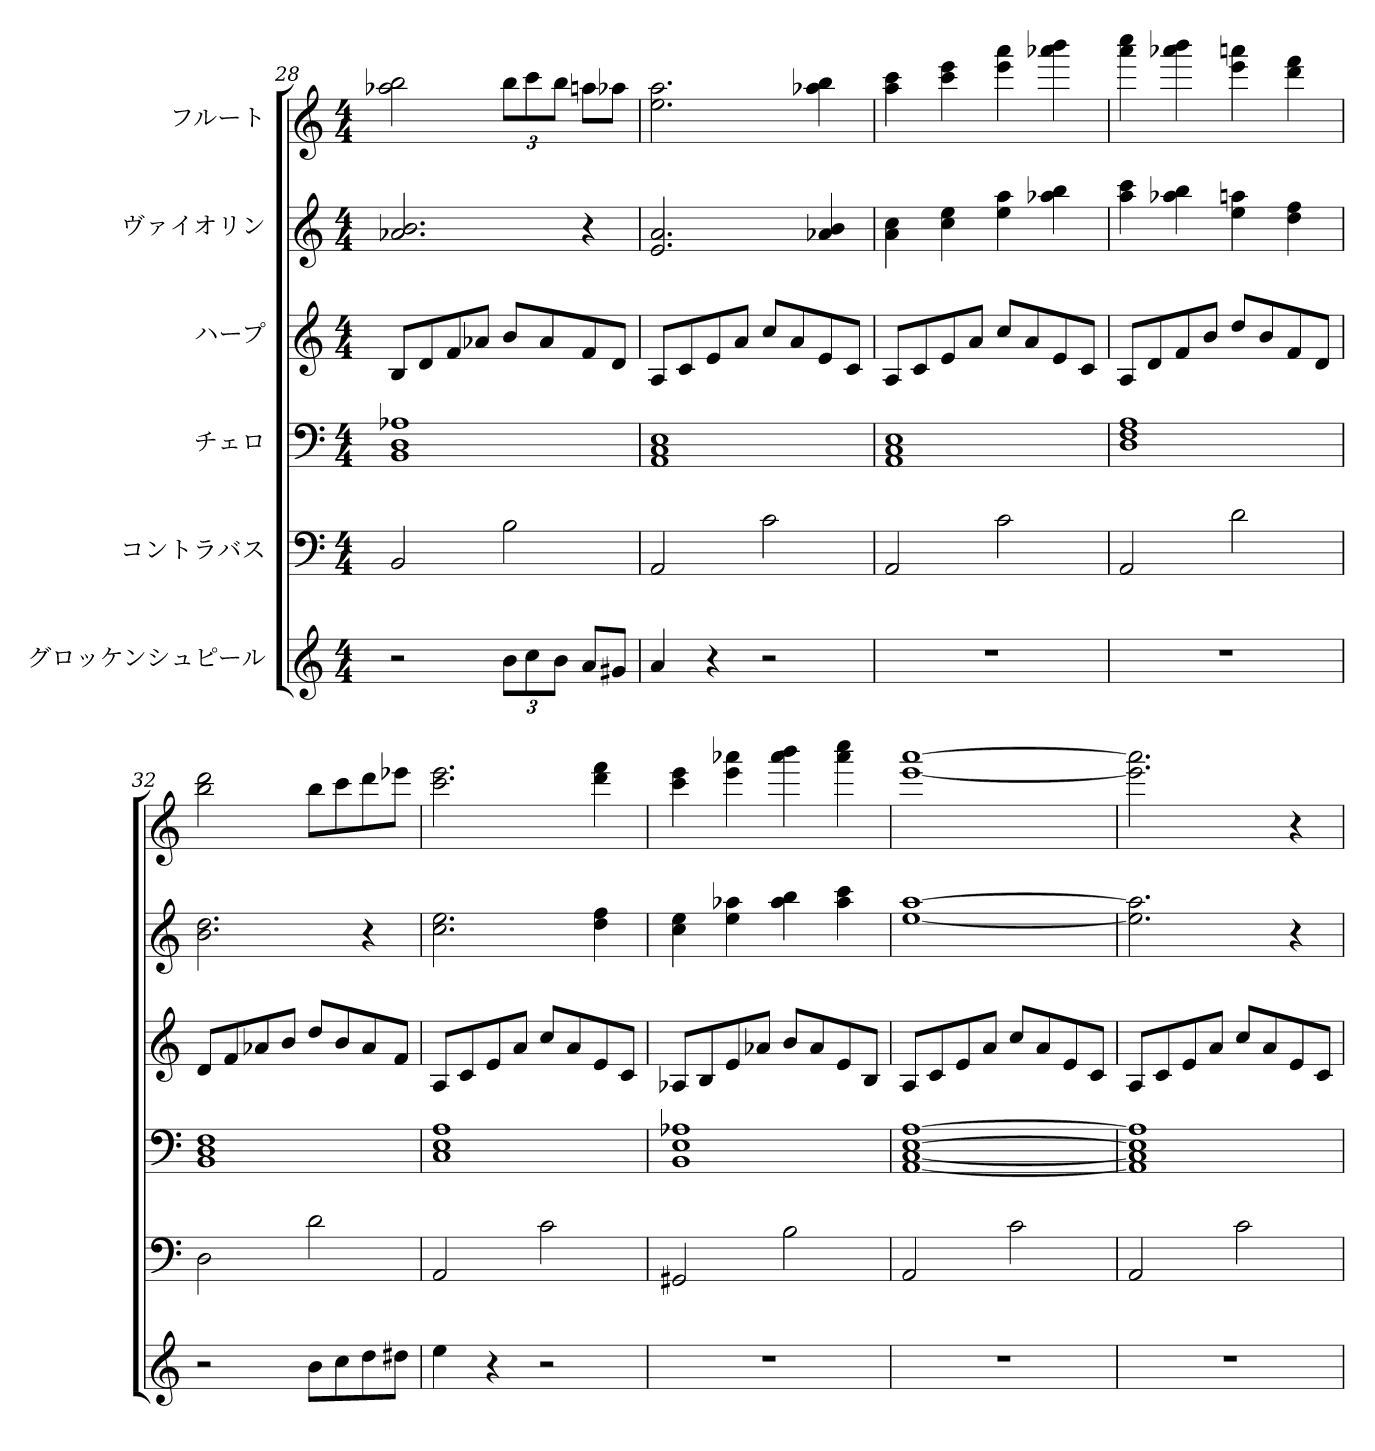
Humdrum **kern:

**kern	**kern	**kern	**kern	**kern	**kern
*part6	*part5	*part4	*part3	*part2	*part1
*staff6	*staff5	*staff4	*staff3	*staff2	*staff1
*I"グロッケンシュピール	*I"コントラバス	*I"チェロ	*I"ハープ	*I"ヴァイオリン	*I"フルート
!!LO:PB:g=z
*clefG2	*clefF4	*clefF4	*clefG2	*clefG2	*clefG2
*ITrd-14c-24	*ITrd7c12	*	*	*	*
*k[]	*k[]	*k[]	*k[]	*k[]	*k[]
*M4/4	*M4/4	*M4/4	*M4/4	*M4/4	*M4/4
=28	=28	=28	=28	=28	=28
2r	2BBB/	1BB 1D 1A-X	8B/L	2.a-X/ 2.b/	2aa-X\ 2bb\
.	.	.	8d/	.	.
.	.	.	8f/	.	.
.	.	.	8a-X/J	.	.
*Xbrackettup	*	*	*	*	*Xbrackettup
12bbb\L	2BB\	.	8b/L	.	12bb\L
12cccc\	.	.	.	.	12ccc\
.	.	.	8a-/	.	.
12bbb\J	.	.	.	.	12bb\J
8aaa/L	.	.	8f/	4r	8aan\L
8ggg#X/J	.	.	8d/J	.	8aa-X\J
=29	=29	=29	=29	=29	=29
4aaa/	2AAA/	1AA 1C 1E	8A/L	2.e/ 2.a/	2.ee\ 2.aa\
.	.	.	8c/	.	.
4r	.	.	8e/	.	.
.	.	.	8a/J	.	.
2r	2C\	.	8cc/L	.	.
.	.	.	8a/	.	.
.	.	.	8e/	4a-X/ 4b/	4aa-X\ 4bb\
.	.	.	8c/J	.	.
=30	=30	=30	=30	=30	=30
1r	2AAA/	1AA 1C 1E	8A/L	4a\ 4cc\	4aa\ 4ccc\
.	.	.	8c/	.	.
.	.	.	8e/	4cc\ 4ee\	4ccc\ 4eee\
.	.	.	8a/J	.	.
.	2C\	.	8cc/L	4ee\ 4aa\	4eee\ 4aaa\
.	.	.	8a/	.	.
.	.	.	8e/	4aa-X\ 4bb\	4aaa-X\ 4bbb\
.	.	.	8c/J	.	.
=31	=31	=31	=31	=31	=31
1r	2AAA/	1D 1F 1A	8A/L	4aa\ 4ccc\	4aaa\ 4cccc\
.	.	.	8d/	.	.
.	.	.	8f/	4aa-X\ 4bb\	4aaa-X\ 4bbb\
.	.	.	8b/J	.	.
.	2D\	.	8dd/L	4ee\ 4aan\	4eee\ 4aaan\
.	.	.	8b/	.	.
.	.	.	8f/	4dd\ 4ff\	4ddd\ 4fff\
.	.	.	8d/J	.	.
!!LO:LB:g=z
=32	=32	=32	=32	=32	=32
2r	2DD\	1BB 1D 1F	8d/L	2.b\ 2.dd\	2bb\ 2ddd\
.	.	.	8f/	.	.
.	.	.	8a-X/	.	.
.	.	.	8b/J	.	.
8bbb\L	2D\	.	8dd/L	.	8bb\L
8cccc\	.	.	8b/	.	8ccc\
8dddd\	.	.	8a-/	4r	8ddd\
8dddd#X\J	.	.	8f/J	.	8eee-X\J
=33	=33	=33	=33	=33	=33
4eeee\	2AAA/	1C 1E 1A	8A/L	2.cc\ 2.ee\	2.ccc\ 2.eee\
.	.	.	8c/	.	.
4r	.	.	8e/	.	.
.	.	.	8a/J	.	.
2r	2C\	.	8cc/L	.	.
.	.	.	8a/	.	.
.	.	.	8e/	4dd\ 4ff\	4ddd\ 4fff\
.	.	.	8c/J	.	.
=34	=34	=34	=34	=34	=34
1r	2GGG#X/	1BB 1E 1A-X	8A-X/L	4cc\ 4ee\	4ccc\ 4eee\
.	.	.	8B/	.	.
.	.	.	8e/	4ee\ 4aa-X\	4eee\ 4aaa-X\
.	.	.	8a-X/J	.	.
.	2BB\	.	8b/L	4aa-\ 4bb\	4aaa-\ 4bbb\
.	.	.	8a-/	.	.
.	.	.	8e/	4aa-\ 4ccc\	4aaa-\ 4cccc\
.	.	.	8B/J	.	.
=35	=35	=35	=35	=35	=35
1r	2AAA/	[1AA [1C [1E [1A	8A/L	[1ee [1aa	[1eee [1aaa
.	.	.	8c/	.	.
.	.	.	8e/	.	.
.	.	.	8a/J	.	.
.	2C\	.	8cc/L	.	.
.	.	.	8a/	.	.
.	.	.	8e/	.	.
.	.	.	8c/J	.	.
!!LO:PB:g=z
=36	=36	=36	=36	=36	=36
1r	2AAA/	1AA] 1C] 1E] 1A]	8A/L	2.ee\] 2.aa\]	2.eee\] 2.aaa\]
.	.	.	8c/	.	.
.	.	.	8e/	.	.
.	.	.	8a/J	.	.
.	2C\	.	8cc/L	.	.
.	.	.	8a/	.	.
.	.	.	8e/	4r	4r
.	.	.	8c/J	.	.
=	=	=	=	=	=
*-	*-	*-	*-	*-	*-
